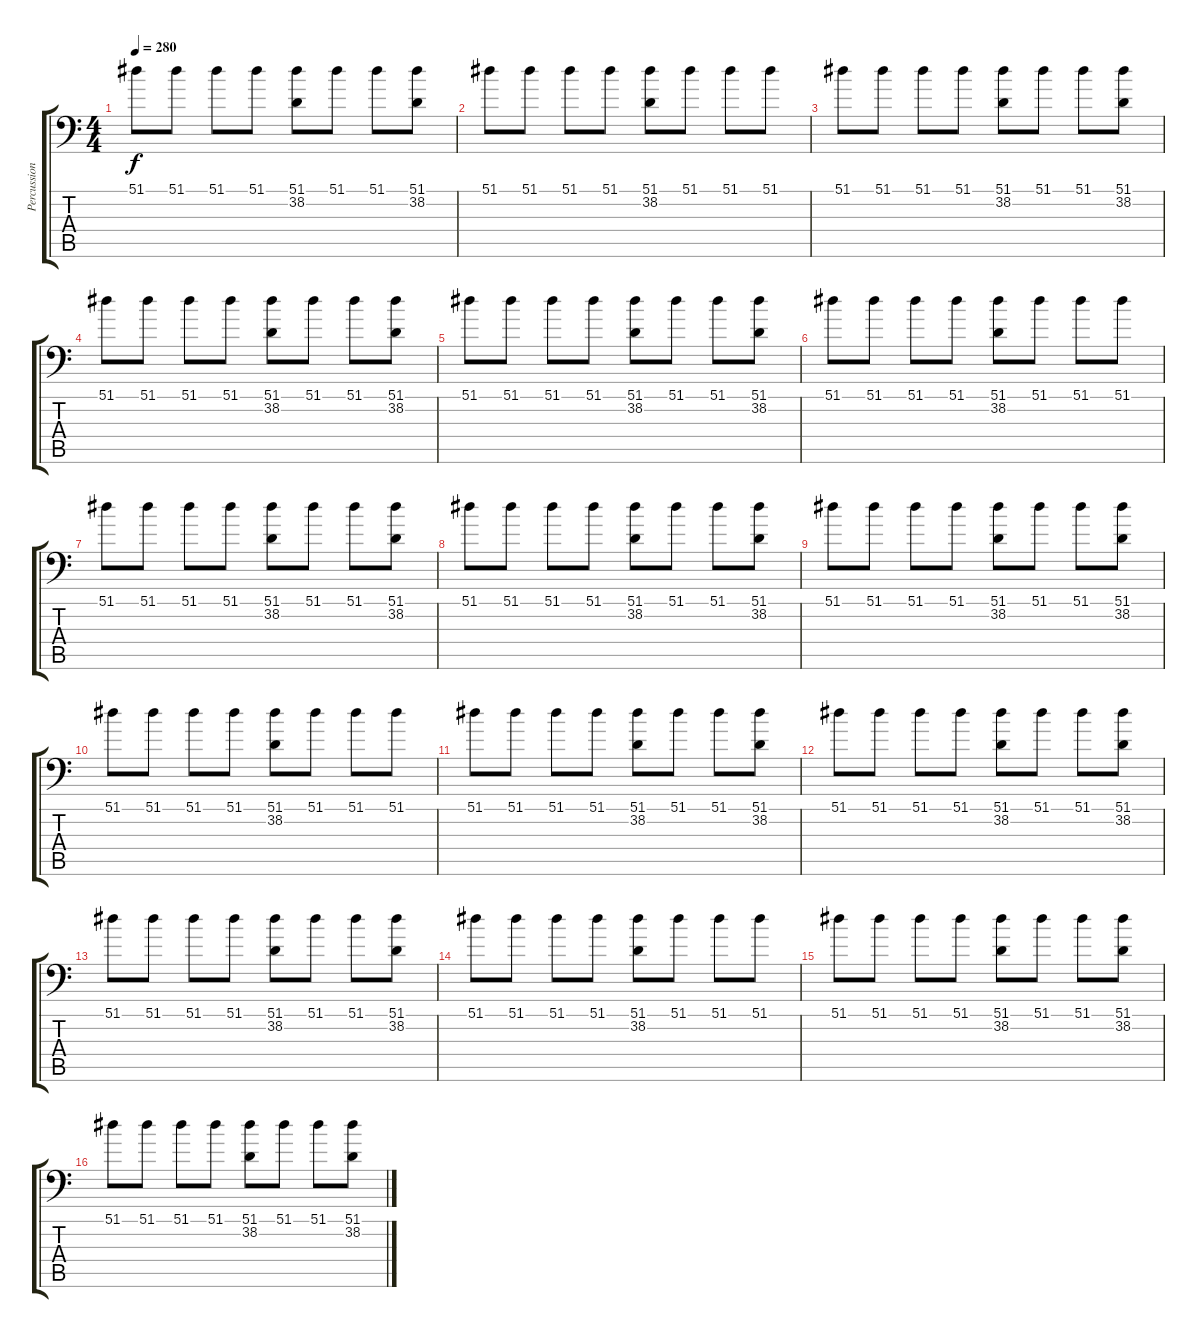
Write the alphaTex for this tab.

\track ("Percussions" "Percussion") {instrument acousticgrandpiano}
\staff {score tabs}
\tuning (C-1 C-1 C-1 C-1 C-1 C-1) {hide}
\ts (4 4)
\tempo 280
\clef f4
\ks c
51.1.8{dy f} 51.1.8 51.1.8 51.1.8 (51.1 38.2).8 51.1.8 51.1.8 (51.1 38.2).8 |
51.1.8 51.1.8 51.1.8 51.1.8 (51.1 38.2).8 51.1.8 51.1.8 51.1.8 |
51.1.8 51.1.8 51.1.8 51.1.8 (51.1 38.2).8 51.1.8 51.1.8 (51.1 38.2).8 |
51.1.8 51.1.8 51.1.8 51.1.8 (51.1 38.2).8 51.1.8 51.1.8 (51.1 38.2).8 |
51.1.8 51.1.8 51.1.8 51.1.8 (51.1 38.2).8 51.1.8 51.1.8 (51.1 38.2).8 |
51.1.8 51.1.8 51.1.8 51.1.8 (51.1 38.2).8 51.1.8 51.1.8 51.1.8 |
51.1.8 51.1.8 51.1.8 51.1.8 (51.1 38.2).8 51.1.8 51.1.8 (51.1 38.2).8 |
51.1.8 51.1.8 51.1.8 51.1.8 (51.1 38.2).8 51.1.8 51.1.8 (51.1 38.2).8 |
51.1.8 51.1.8 51.1.8 51.1.8 (51.1 38.2).8 51.1.8 51.1.8 (51.1 38.2).8 |
51.1.8 51.1.8 51.1.8 51.1.8 (51.1 38.2).8 51.1.8 51.1.8 51.1.8 |
51.1.8 51.1.8 51.1.8 51.1.8 (51.1 38.2).8 51.1.8 51.1.8 (51.1 38.2).8 |
51.1.8 51.1.8 51.1.8 51.1.8 (51.1 38.2).8 51.1.8 51.1.8 (51.1 38.2).8 |
51.1.8 51.1.8 51.1.8 51.1.8 (51.1 38.2).8 51.1.8 51.1.8 (51.1 38.2).8 |
51.1.8 51.1.8 51.1.8 51.1.8 (51.1 38.2).8 51.1.8 51.1.8 51.1.8 |
51.1.8 51.1.8 51.1.8 51.1.8 (51.1 38.2).8 51.1.8 51.1.8 (51.1 38.2).8 |
51.1.8 51.1.8 51.1.8 51.1.8 (51.1 38.2).8 51.1.8 51.1.8 (51.1 38.2).8
